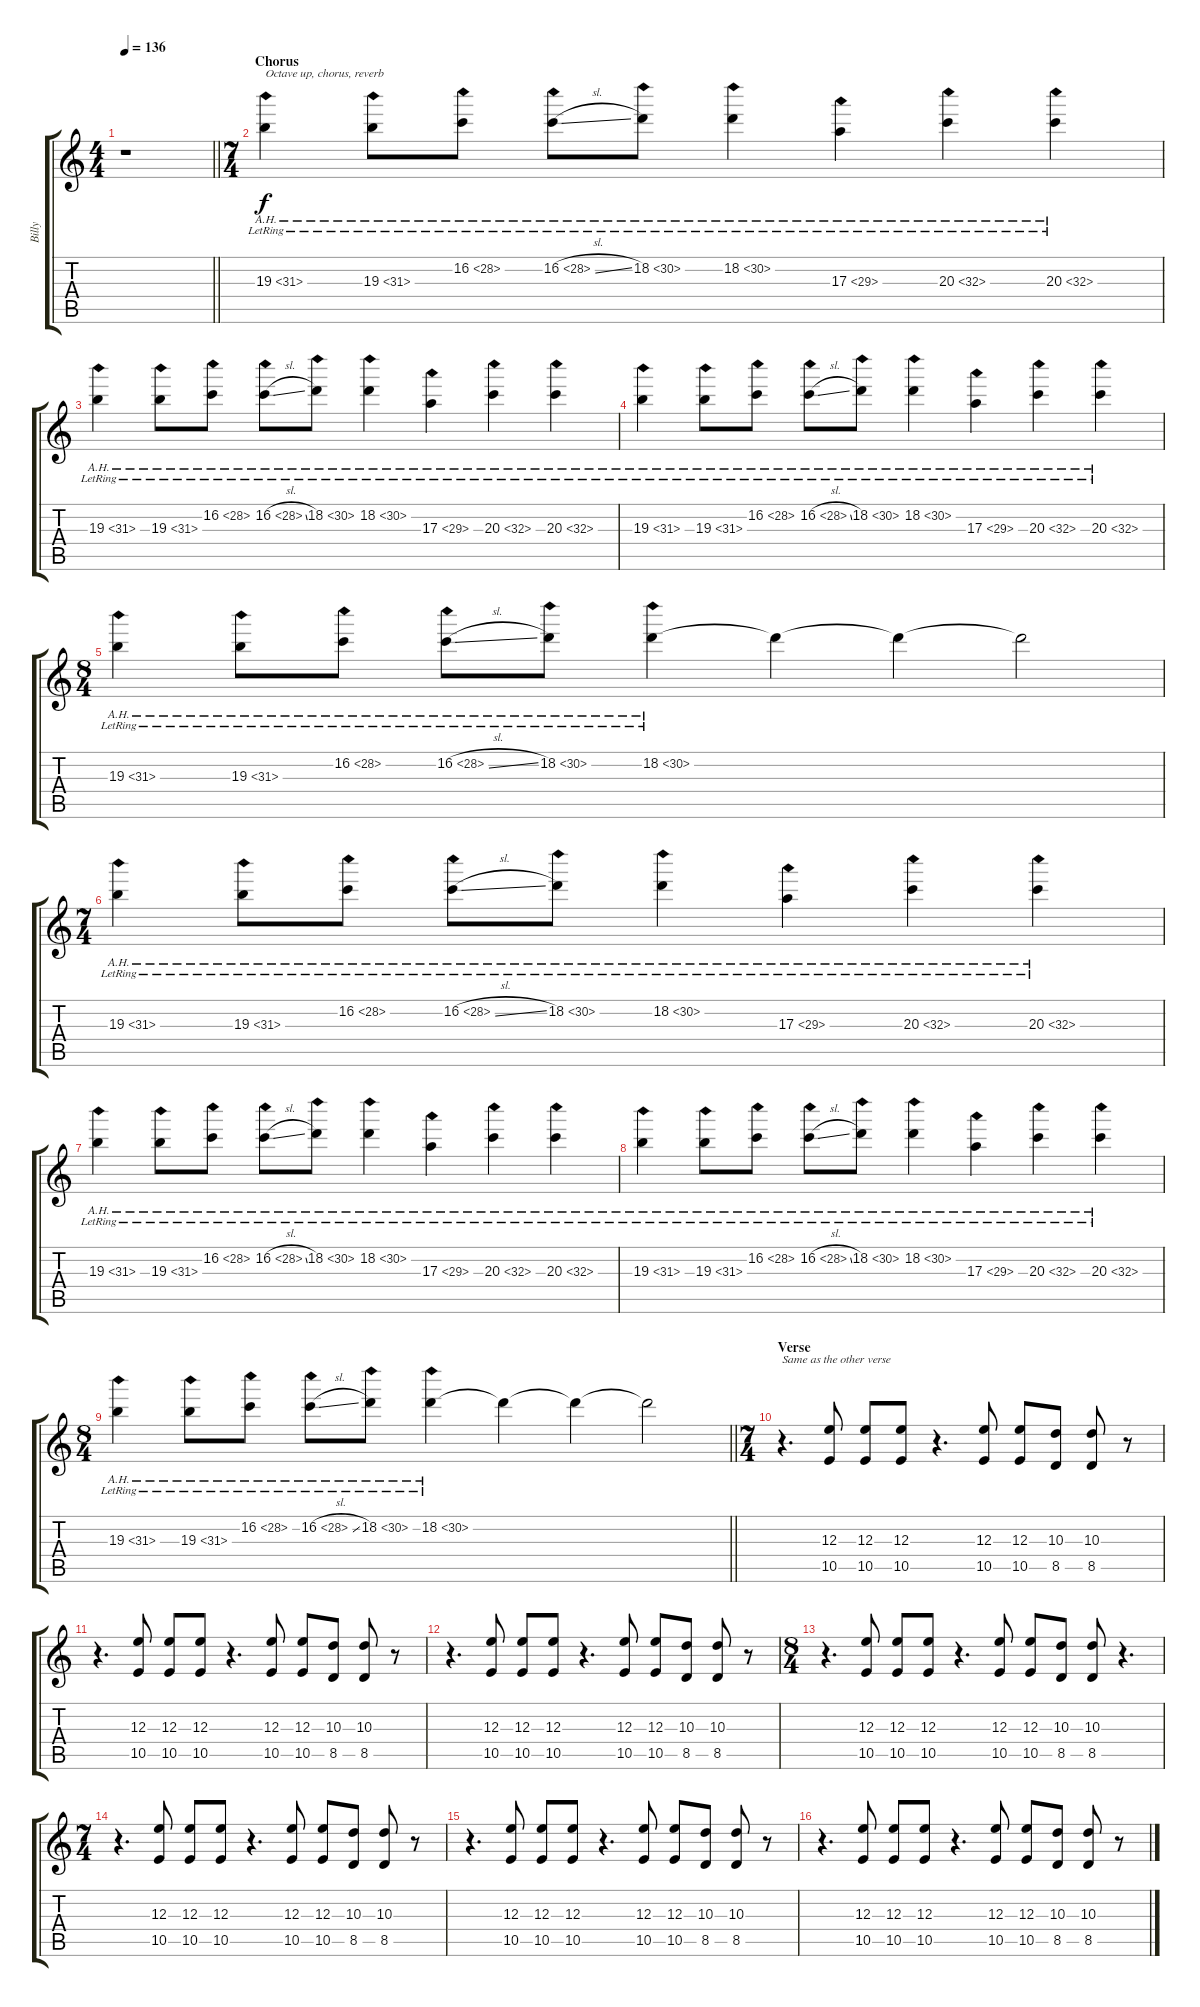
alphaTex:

\track ("Billy" "Billy") {instrument electricguitarjazz}
\staff {score tabs}
\tuning (Db4 Ab3 E3 B2 Gb2 Db2) {hide}
\ts (4 4)
\tempo 136
\clef g2
\barLineRight lightlight
\ks c
r.1{dy f} |
\ts (7 4)
\section ("" "Chorus")
19.3{ah 12 lr}.4{txt "Octave up, chorus, reverb"} 19.3{ah 12 lr}.8 16.2{ah 12 lr}.8 16.2{ah 12 sl lr}.8 18.2{ah 12 lr}.8 18.2{ah 12 lr}.4 17.3{ah 12 lr}.4 20.3{ah 12 lr}.4 20.3{ah 12 lr}.4 |
19.3{ah 12 lr}.4 19.3{ah 12 lr}.8 16.2{ah 12 lr}.8 16.2{ah 12 sl lr}.8 18.2{ah 12 lr}.8 18.2{ah 12 lr}.4 17.3{ah 12 lr}.4 20.3{ah 12 lr}.4 20.3{ah 12 lr}.4 |
19.3{ah 12 lr}.4 19.3{ah 12 lr}.8 16.2{ah 12 lr}.8 16.2{ah 12 sl lr}.8 18.2{ah 12 lr}.8 18.2{ah 12 lr}.4 17.3{ah 12 lr}.4 20.3{ah 12 lr}.4 20.3{ah 12 lr}.4 |
\ts (8 4)
19.3{ah 12 lr}.4 19.3{ah 12 lr}.8 16.2{ah 12 lr}.8 16.2{ah 12 sl lr}.8 18.2{ah 12 lr}.8 18.2{ah 12 lr}.4 18.2{t}.4 18.2{t}.4 18.2{t}.2 |
\ts (7 4)
19.3{ah 12 lr}.4 19.3{ah 12 lr}.8 16.2{ah 12 lr}.8 16.2{ah 12 sl lr}.8 18.2{ah 12 lr}.8 18.2{ah 12 lr}.4 17.3{ah 12 lr}.4 20.3{ah 12 lr}.4 20.3{ah 12 lr}.4 |
19.3{ah 12 lr}.4 19.3{ah 12 lr}.8 16.2{ah 12 lr}.8 16.2{ah 12 sl lr}.8 18.2{ah 12 lr}.8 18.2{ah 12 lr}.4 17.3{ah 12 lr}.4 20.3{ah 12 lr}.4 20.3{ah 12 lr}.4 |
19.3{ah 12 lr}.4 19.3{ah 12 lr}.8 16.2{ah 12 lr}.8 16.2{ah 12 sl lr}.8 18.2{ah 12 lr}.8 18.2{ah 12 lr}.4 17.3{ah 12 lr}.4 20.3{ah 12 lr}.4 20.3{ah 12 lr}.4 |
\ts (8 4)
\barLineRight lightlight
19.3{ah 12 lr}.4 19.3{ah 12 lr}.8 16.2{ah 12 lr}.8 16.2{ah 12 sl lr}.8 18.2{ah 12 lr}.8 18.2{ah 12 lr}.4 18.2{t}.4 18.2{t}.4 18.2{t}.2 |
\ts (7 4)
\section ("" "Verse")
r.4{d txt "Same as the other verse"} (12.3 10.5).8 (12.3 10.5).8 (12.3 10.5).8 r.4{d} (12.3 10.5).8 (12.3 10.5).8 (10.3 8.5).8 (10.3 8.5).8 r.8 |
r.4{d} (12.3 10.5).8 (12.3 10.5).8 (12.3 10.5).8 r.4{d} (12.3 10.5).8 (12.3 10.5).8 (10.3 8.5).8 (10.3 8.5).8 r.8 |
r.4{d} (12.3 10.5).8 (12.3 10.5).8 (12.3 10.5).8 r.4{d} (12.3 10.5).8 (12.3 10.5).8 (10.3 8.5).8 (10.3 8.5).8 r.8 |
\ts (8 4)
r.4{d} (12.3 10.5).8 (12.3 10.5).8 (12.3 10.5).8 r.4{d} (12.3 10.5).8 (12.3 10.5).8 (10.3 8.5).8 (10.3 8.5).8 r.4{d} |
\ts (7 4)
r.4{d} (12.3 10.5).8 (12.3 10.5).8 (12.3 10.5).8 r.4{d} (12.3 10.5).8 (12.3 10.5).8 (10.3 8.5).8 (10.3 8.5).8 r.8 |
r.4{d} (12.3 10.5).8 (12.3 10.5).8 (12.3 10.5).8 r.4{d} (12.3 10.5).8 (12.3 10.5).8 (10.3 8.5).8 (10.3 8.5).8 r.8 |
r.4{d} (12.3 10.5).8 (12.3 10.5).8 (12.3 10.5).8 r.4{d} (12.3 10.5).8 (12.3 10.5).8 (10.3 8.5).8 (10.3 8.5).8 r.8
